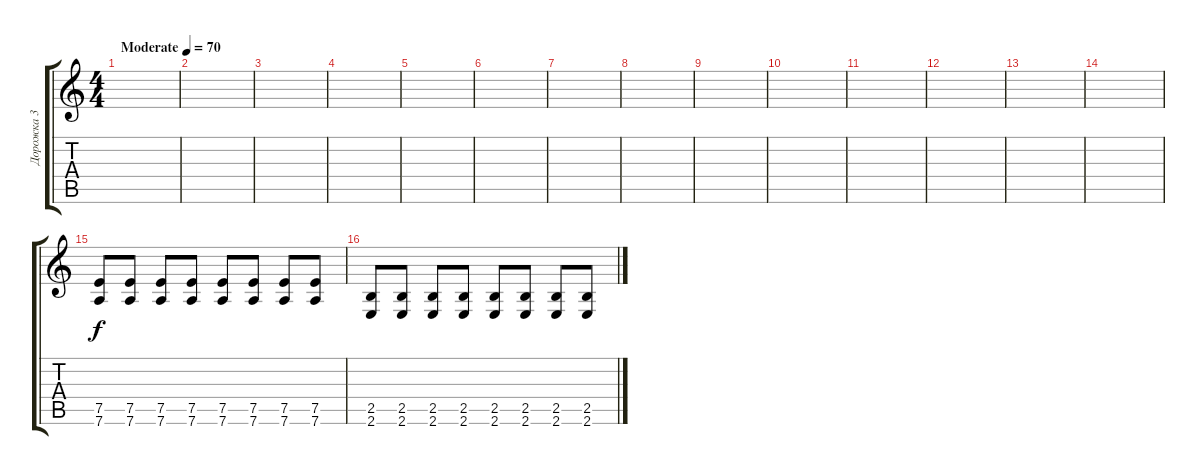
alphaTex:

\track ("Дорожка 3" "Дорожка 3") {instrument distortionguitar}
\staff {score tabs}
\tuning (E4 B3 G3 D3 A2 D2) {hide}
\ts (4 4)
\tempo (70 "Moderate")
\clef g2
\ks c
|
|
|
|
|
|
|
|
|
|
|
|
|
|
(7.5 7.6).8 (7.5 7.6).8 (7.5 7.6).8 (7.5 7.6).8 (7.5 7.6).8 (7.5 7.6).8 (7.5 7.6).8 (7.5 7.6).8 |
(2.5 2.6).8 (2.5 2.6).8 (2.5 2.6).8 (2.5 2.6).8 (2.5 2.6).8 (2.5 2.6).8 (2.5 2.6).8 (2.5 2.6).8
